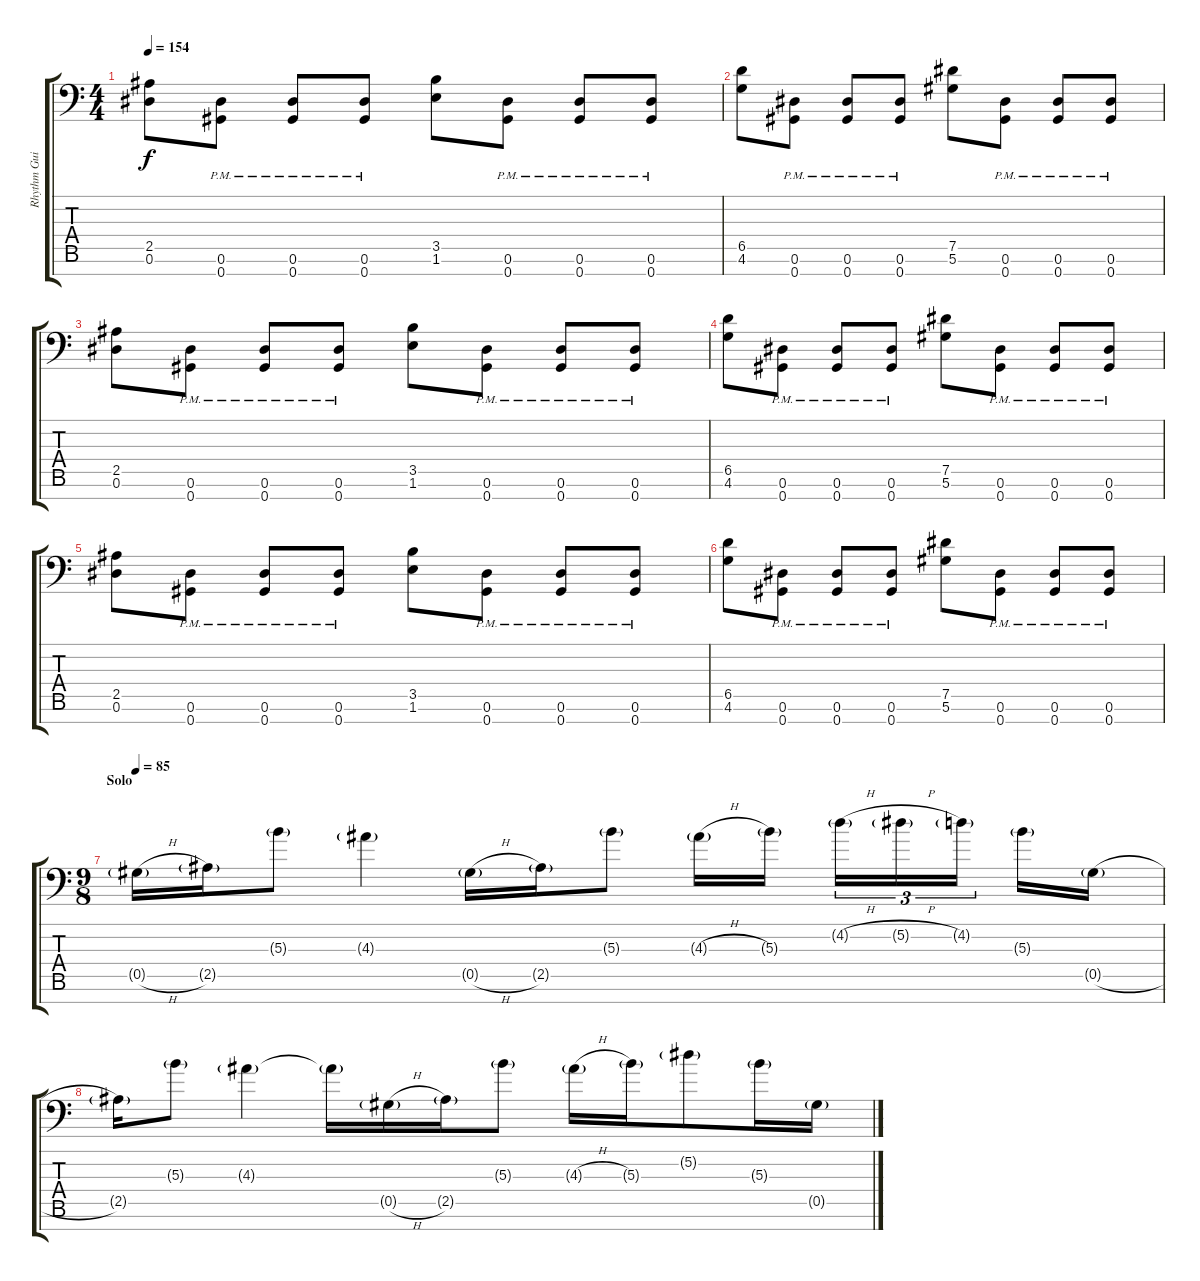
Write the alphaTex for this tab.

\track ("Rhythm Guitar" "Rhythm Gui") {instrument distortionguitar}
\staff {score tabs}
\tuning (Eb4 Bb3 Gb3 Db3 Ab2 Eb2 Ab1) {hide}
\ts (4 4)
\tempo 154
\clef f4
\ks c
(2.5 0.6).8{dy f} (0.6{pm} 0.7{pm}).8 (0.6{pm} 0.7{pm}).8 (0.6{pm} 0.7{pm}).8 (3.5 1.6).8 (0.6{pm} 0.7{pm}).8 (0.6{pm} 0.7{pm}).8 (0.6{pm} 0.7{pm}).8 |
(6.5 4.6).8 (0.6{pm} 0.7{pm}).8 (0.6{pm} 0.7{pm}).8 (0.6{pm} 0.7{pm}).8 (7.5 5.6).8 (0.6{pm} 0.7{pm}).8 (0.6{pm} 0.7{pm}).8 (0.6{pm} 0.7{pm}).8 |
(2.5 0.6).8 (0.6{pm} 0.7{pm}).8 (0.6{pm} 0.7{pm}).8 (0.6{pm} 0.7{pm}).8 (3.5 1.6).8 (0.6{pm} 0.7{pm}).8 (0.6{pm} 0.7{pm}).8 (0.6{pm} 0.7{pm}).8 |
(6.5 4.6).8 (0.6{pm} 0.7{pm}).8 (0.6{pm} 0.7{pm}).8 (0.6{pm} 0.7{pm}).8 (7.5 5.6).8 (0.6{pm} 0.7{pm}).8 (0.6{pm} 0.7{pm}).8 (0.6{pm} 0.7{pm}).8 |
(2.5 0.6).8 (0.6{pm} 0.7{pm}).8 (0.6{pm} 0.7{pm}).8 (0.6{pm} 0.7{pm}).8 (3.5 1.6).8 (0.6{pm} 0.7{pm}).8 (0.6{pm} 0.7{pm}).8 (0.6{pm} 0.7{pm}).8 |
(6.5 4.6).8 (0.6{pm} 0.7{pm}).8 (0.6{pm} 0.7{pm}).8 (0.6{pm} 0.7{pm}).8 (7.5 5.6).8 (0.6{pm} 0.7{pm}).8 (0.6{pm} 0.7{pm}).8 (0.6{pm} 0.7{pm}).8 |
\ts (9 8)
\section ("" "Solo")
\tempo 85
0.5{h g}.16 2.5{g}.16 5.3{g}.8 4.3{g}.4 0.5{h g}.16 2.5{g}.16 5.3{g}.8 4.3{h g}.16 5.3{g}.16 4.2{h g}.16{tu (3 2)} 5.2{h g}.16{tu (3 2)} 4.2{g}.16{tu (3 2)} 5.3{g}.16 0.5{h g}.16 |
2.5{g}.16 5.3{g}.8 4.3{g}.4 4.3{g t}.16 0.5{h g}.16 2.5{g}.16 5.3{g}.8 4.3{h g}.16 5.3{g}.16 5.2{g}.8 5.3{g}.16 0.5{h g}.16
